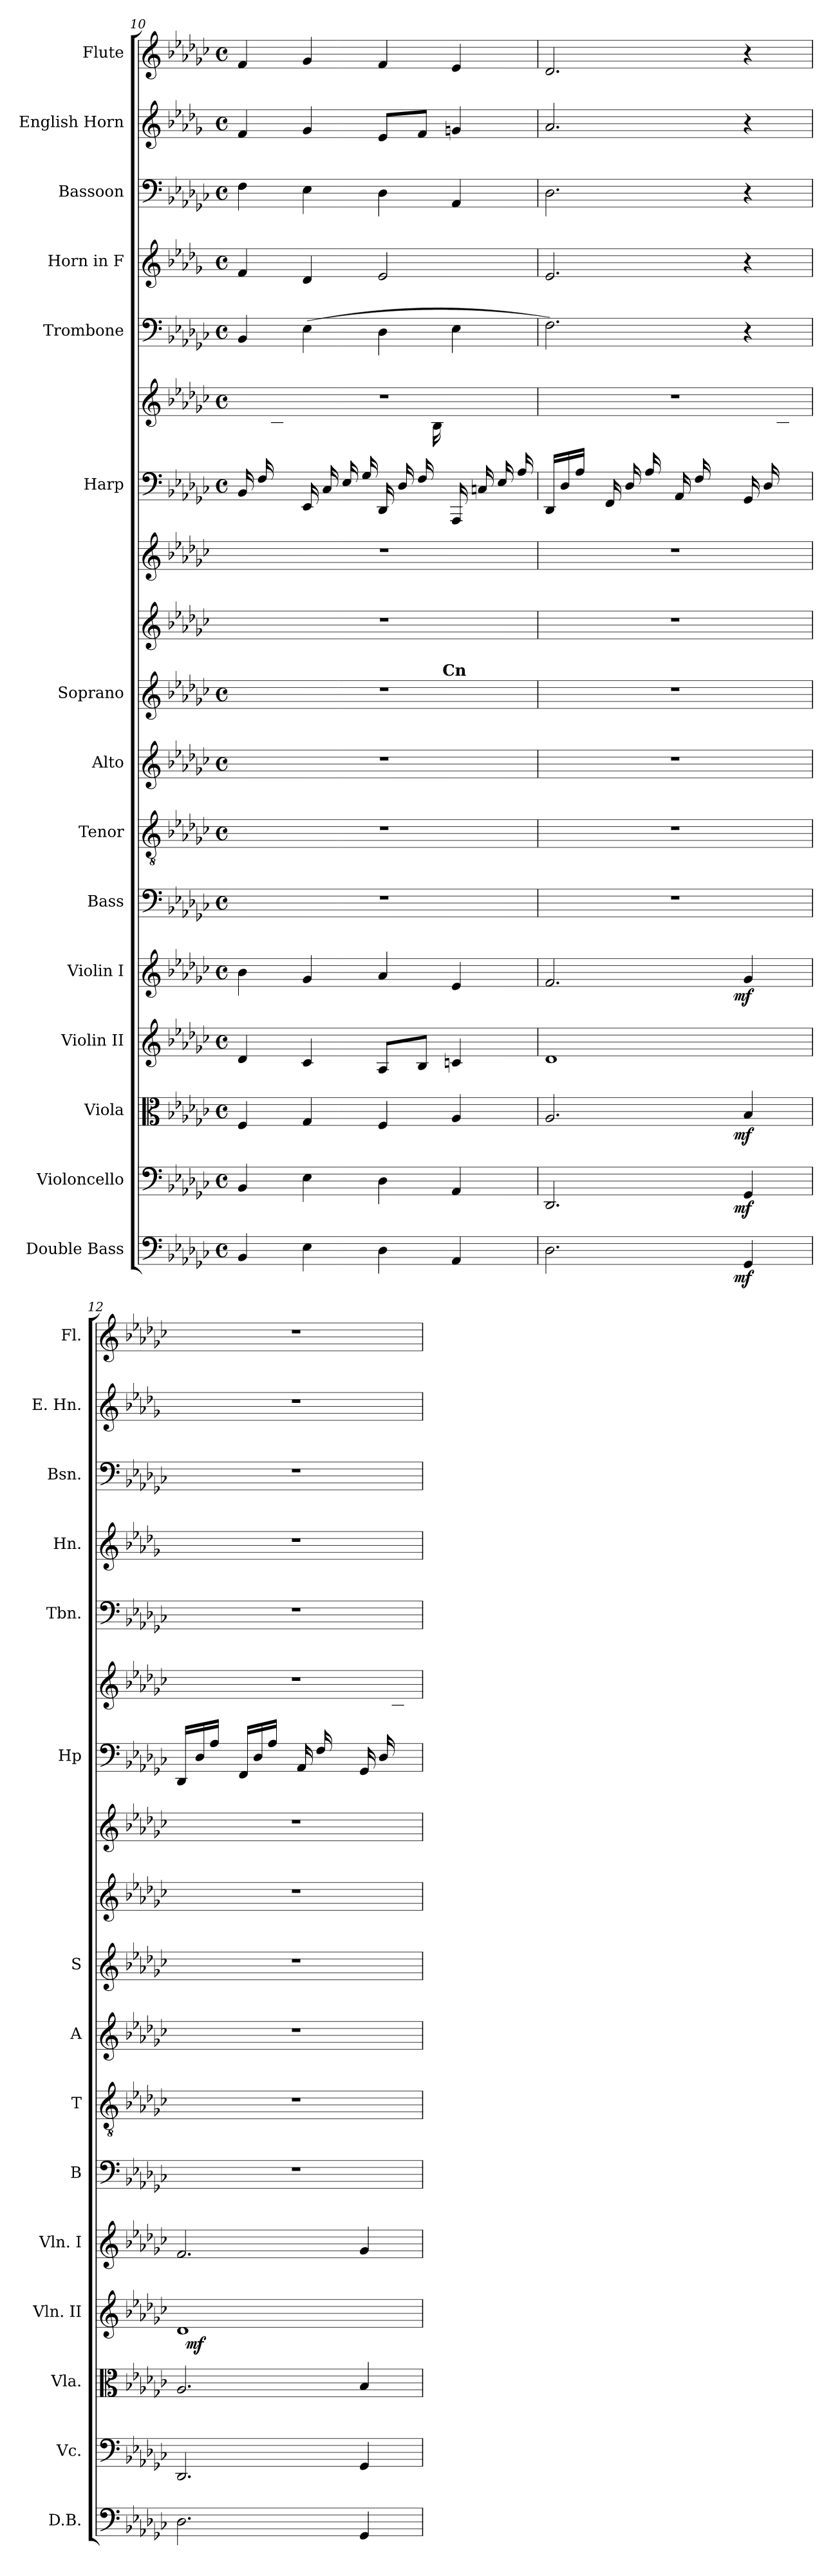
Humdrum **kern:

**kern	**dynam	**kern	**dynam	**kern	**dynam	**kern	**dynam	**kern	**dynam	**kern	**kern	**kern	**kern	**kern	**kern	**kern	**kern	**kern	**kern	**kern	**kern	**kern
*part16	*part16	*part15	*part15	*part14	*part14	*part13	*part13	*part12	*part12	*part11	*part10	*part9	*part8	*part7	*part7	*part6	*part6	*part5	*part4	*part3	*part2	*part1
*staff18	*staff18	*staff17	*staff17	*staff16	*staff16	*staff15	*staff15	*staff14	*staff14	*staff13	*staff12	*staff11	*staff10	*staff9	*staff8	*staff7	*staff6	*staff5	*staff4	*staff3	*staff2	*staff1
*I"Double Bass	*	*I"Violoncello	*	*I"Viola	*	*I"Violin II	*	*I"Violin I	*	*I"Bass	*I"Tenor	*I"Alto	*I"Soprano	*	*	*I"Harp	*	*I"Trombone	*I"Horn in F	*I"Bassoon	*I"English Horn	*I"Flute
*I'D.B.	*	*I'Vc.	*	*I'Vla.	*	*I'Vln. II	*	*I'Vln. I	*	*I'B	*I'T	*I'A	*I'S	*	*	*I'Hp	*	*I'Tbn.	*I'Hn.	*I'Bsn.	*I'E. Hn.	*I'Fl.
*clefF4	*	*clefF4	*	*clefC3	*	*clefG2	*	*clefG2	*	*clefF4	*clefGv2	*clefG2	*clefG2	*clefG2	*clefG2	*clefF4	*clefG2	*clefF4	*clefG2	*clefF4	*clefG2	*clefG2
*ITrd7c12	*	*	*	*	*	*	*	*	*	*	*	*	*	*	*	*	*	*	*ITrd-3c-5	*	*ITrd-3c-5	*
*k[b-e-a-d-g-c-]	*	*k[b-e-a-d-g-c-]	*	*k[b-e-a-d-g-c-]	*	*k[b-e-a-d-g-c-]	*	*k[b-e-a-d-g-c-]	*	*k[b-e-a-d-g-c-]	*k[b-e-a-d-g-c-]	*k[b-e-a-d-g-c-]	*k[b-e-a-d-g-c-]	*k[b-e-a-d-g-c-]	*k[b-e-a-d-g-c-]	*k[b-e-a-d-g-c-]	*k[b-e-a-d-g-c-]	*k[b-e-a-d-g-c-]	*k[b-e-a-d-g-c-]	*k[b-e-a-d-g-c-]	*k[b-e-a-d-g-c-]	*k[b-e-a-d-g-c-]
*G-:	*	*G-:	*	*G-:	*	*G-:	*	*G-:	*	*G-:	*G-:	*G-:	*G-:	*G-:	*G-:	*G-:	*G-:	*G-:	*G-:	*G-:	*G-:	*G-:
*M4/4	*	*M4/4	*	*M4/4	*	*M4/4	*	*M4/4	*	*M4/4	*M4/4	*M4/4	*M4/4	*	*	*M4/4	*M4/4	*M4/4	*M4/4	*M4/4	*M4/4	*M4/4
*met(c)	*	*met(c)	*	*met(c)	*	*met(c)	*	*met(c)	*	*met(c)	*met(c)	*met(c)	*met(c)	*	*	*met(c)	*met(c)	*met(c)	*met(c)	*met(c)	*met(c)	*met(c)
=10	=10	=10	=10	=10	=10	=10	=10	=10	=10	=10	=10	=10	=10	=10	=10	=10	=10	=10	=10	=10	=10	=10
*	*	*	*	*	*	*	*	*	*	*	*	*	*^	*	*	*	*^	*	*	*	*	*
4BBB-/	.	4BB-/	.	4F/	.	4d-/	.	4b-\	.	1r	1r	1r	1r	2ryy	1r	1r	16BB-/LL	1r	8ryy	4BB-/	4b-/	4F\	4b-/	4f/
.	.	.	.	.	.	.	.	.	.	.	.	.	.	.	.	.	16F/	.	.	.	.	.	.	.
.	.	.	.	.	.	.	.	.	.	.	.	.	.	.	.	.	8ryy	.	16B-\	.	.	.	.	.
.	.	.	.	.	.	.	.	.	.	.	.	.	.	.	.	.	.	.	16d-\JJ	.	.	.	.	.
4EE-\	.	4E-\	.	4G-/	.	4c-/	.	4g-/	.	.	.	.	.	.	.	.	16EE-/LL	.	4..ryy	(>4E-\	4g-/	4E-\	4cc-/	4g-/
.	.	.	.	.	.	.	.	.	.	.	.	.	.	.	.	.	16C-/	.	.	.	.	.	.	.
.	.	.	.	.	.	.	.	.	.	.	.	.	.	.	.	.	16E-/	.	.	.	.	.	.	.
.	.	.	.	.	.	.	.	.	.	.	.	.	.	.	.	.	16G-/JJ	.	.	.	.	.	.	.
4DD-\	.	4D-\	.	4F/	.	8A-/L	.	4a-/	.	.	.	.	.	8..ryy	.	.	16DD-/LL	.	.	4D-\	2a-/	4D-\	8a-/L	4f/
.	.	.	.	.	.	.	.	.	.	.	.	.	.	.	.	.	16D-/	.	.	.	.	.	.	.
.	.	.	.	.	.	8B-/J	.	.	.	.	.	.	.	.	.	.	16F/JJ	.	.	.	.	.	8b-/J	.
.	.	.	.	.	.	.	.	.	.	.	.	.	.	.	.	.	16ryy	.	16B-\	.	.	.	.	.
!	!	!	!	!	!	!	!	!	!	!	!	!	!	!LO:TX:a:B:t=Cn	!	!	!	!	!	!	!	!	!	!
.	.	.	.	.	.	.	.	.	.	.	.	.	.	4ryy	.	.	.	.	.	.	.	.	.	.
4AAA-/	.	4AA-/	.	4A-/	.	4cn/	.	4e-/	.	.	.	.	.	.	.	.	16AAA-/LL	.	4ryy	4E-\	.	4AA-/	4ccn/	4e-/
.	.	.	.	.	.	.	.	.	.	.	.	.	.	.	.	.	16Cn/	.	.	.	.	.	.	.
.	.	.	.	.	.	.	.	.	.	.	.	.	.	.	.	.	16E-/	.	.	.	.	.	.	.
.	.	.	.	.	.	.	.	.	.	.	.	.	.	.	.	.	16A-/JJ	.	.	.	.	.	.	.
.	.	.	.	.	.	.	.	.	.	.	.	.	.	32ryy	.	.	.	.	.	.	.	.	.	.
*	*	*	*	*	*	*	*	*	*	*	*	*	*v	*v	*	*	*	*	*	*	*	*	*	*
=11	=11	=11	=11	=11	=11	=11	=11	=11	=11	=11	=11	=11	=11	=11	=11	=11	=11	=11	=11	=11	=11	=11	=11
*^	*	*^	*	*^	*	*	*	*^	*	*	*	*	*	*	*	*	*	*	*	*	*	*	*
2.DD-\	2ryy	.	2.DD-/	2ryy	.	2.A-/	2ryy	.	1d-	.	2.f/	2ryy	.	1r	1r	1r	1r	1r	1r	16DD-/LL	1r	8.ryy	2.F\)	2.a-/	2.D-\	2.dd-/	2.d-/
.	.	.	.	.	.	.	.	.	.	.	.	.	.	.	.	.	.	.	.	16D-/	.	.	.	.	.	.	.
.	.	.	.	.	.	.	.	.	.	.	.	.	.	.	.	.	.	.	.	16A-/JJ	.	.	.	.	.	.	.
.	.	.	.	.	.	.	.	.	.	.	.	.	.	.	.	.	.	.	.	16ryy	.	16f\	.	.	.	.	.
.	.	.	.	.	.	.	.	.	.	.	.	.	.	.	.	.	.	.	.	16FF/LL	.	8.ryy	.	.	.	.	.
.	.	.	.	.	.	.	.	.	.	.	.	.	.	.	.	.	.	.	.	16D-/	.	.	.	.	.	.	.
.	.	.	.	.	.	.	.	.	.	.	.	.	.	.	.	.	.	.	.	16A-/	.	.	.	.	.	.	.
.	.	.	.	.	.	.	.	.	.	.	.	.	.	.	.	.	.	.	.	16ryy	.	16d-\JJ	.	.	.	.	.
.	8..ryy	.	.	8..ryy	.	.	8..ryy	.	.	.	.	8..ryy	.	.	.	.	.	.	.	16AA-/LL	.	8ryy	.	.	.	.	.
.	.	.	.	.	.	.	.	.	.	.	.	.	.	.	.	.	.	.	.	16F/	.	.	.	.	.	.	.
.	.	.	.	.	.	.	.	.	.	.	.	.	.	.	.	.	.	.	.	8ryy	.	16d-\	.	.	.	.	.
.	.	.	.	.	.	.	.	.	.	.	.	.	.	.	.	.	.	.	.	.	.	16f\JJ	.	.	.	.	.
!	!	!LO:DY:b	!	!	!LO:DY:b	!	!	!LO:DY:b	!	!	!	!	!LO:DY:b	!	!	!	!	!	!	!	!	!	!	!	!	!	!
.	4ryy	mf	.	4ryy	mf	.	4ryy	mf	.	.	.	4ryy	mf	.	.	.	.	.	.	.	.	.	.	.	.	.	.
4GGG-/	.	.	4GG-/	.	.	4B-/	.	.	.	.	4g-/	.	.	.	.	.	.	.	.	16GG-/LL	.	8ryy	4r	4r	4r	4r	4r
.	.	.	.	.	.	.	.	.	.	.	.	.	.	.	.	.	.	.	.	16D-/	.	.	.	.	.	.	.
.	.	.	.	.	.	.	.	.	.	.	.	.	.	.	.	.	.	.	.	8ryy	.	16B-\	.	.	.	.	.
.	.	.	.	.	.	.	.	.	.	.	.	.	.	.	.	.	.	.	.	.	.	16g-\JJ	.	.	.	.	.
.	32ryy	.	.	32ryy	.	.	32ryy	.	.	.	.	32ryy	.	.	.	.	.	.	.	.	.	.	.	.	.	.	.
*v	*v	*	*	*	*	*v	*v	*	*	*	*v	*v	*	*	*	*	*	*	*	*	*	*	*	*	*	*	*
*	*	*v	*v	*	*	*	*	*	*	*	*	*	*	*	*	*	*	*	*	*	*	*	*	*
=12	=12	=12	=12	=12	=12	=12	=12	=12	=12	=12	=12	=12	=12	=12	=12	=12	=12	=12	=12	=12	=12	=12	=12
*	*	*	*	*	*	*^	*	*	*	*	*	*	*	*	*	*	*	*	*	*	*	*	*
2.DD-\	.	2.DD-/	.	2.A-/	.	1d-	32ryy	.	2.f/	.	1r	1r	1r	1r	1r	1r	16DD-/LL	1r	8.ryy	1r	1r	1r	1r	1r
!	!	!	!	!	!	!	!	!LO:DY:b	!	!	!	!	!	!	!	!	!	!	!	!	!	!	!	!
.	.	.	.	.	.	.	2ryy	mf	.	.	.	.	.	.	.	.	.	.	.	.	.	.	.	.
.	.	.	.	.	.	.	.	.	.	.	.	.	.	.	.	.	16D-/	.	.	.	.	.	.	.
.	.	.	.	.	.	.	.	.	.	.	.	.	.	.	.	.	16A-/JJ	.	.	.	.	.	.	.
.	.	.	.	.	.	.	.	.	.	.	.	.	.	.	.	.	16ryy	.	16f\	.	.	.	.	.
.	.	.	.	.	.	.	.	.	.	.	.	.	.	.	.	.	16FF/LL	.	8.ryy	.	.	.	.	.
.	.	.	.	.	.	.	.	.	.	.	.	.	.	.	.	.	16D-/	.	.	.	.	.	.	.
.	.	.	.	.	.	.	.	.	.	.	.	.	.	.	.	.	16A-/JJ	.	.	.	.	.	.	.
.	.	.	.	.	.	.	.	.	.	.	.	.	.	.	.	.	16ryy	.	16d-\	.	.	.	.	.
.	.	.	.	.	.	.	.	.	.	.	.	.	.	.	.	.	16AA-/LL	.	8ryy	.	.	.	.	.
.	.	.	.	.	.	.	4...ryy	.	.	.	.	.	.	.	.	.	.	.	.	.	.	.	.	.
.	.	.	.	.	.	.	.	.	.	.	.	.	.	.	.	.	16F/	.	.	.	.	.	.	.
.	.	.	.	.	.	.	.	.	.	.	.	.	.	.	.	.	8ryy	.	16d-\	.	.	.	.	.
.	.	.	.	.	.	.	.	.	.	.	.	.	.	.	.	.	.	.	16f\JJ	.	.	.	.	.
4GGG-/	.	4GG-/	.	4B-/	.	.	.	.	4g-/	.	.	.	.	.	.	.	16GG-/LL	.	8ryy	.	.	.	.	.
.	.	.	.	.	.	.	.	.	.	.	.	.	.	.	.	.	16D-/	.	.	.	.	.	.	.
.	.	.	.	.	.	.	.	.	.	.	.	.	.	.	.	.	8ryy	.	16B-\	.	.	.	.	.
.	.	.	.	.	.	.	.	.	.	.	.	.	.	.	.	.	.	.	16g-\JJ	.	.	.	.	.
*	*	*	*	*	*	*v	*v	*	*	*	*	*	*	*	*	*	*	*v	*v	*	*	*	*	*
=	=	=	=	=	=	=	=	=	=	=	=	=	=	=	=	=	=	=	=	=	=	=
*-	*-	*-	*-	*-	*-	*-	*-	*-	*-	*-	*-	*-	*-	*-	*-	*-	*-	*-	*-	*-	*-	*-
